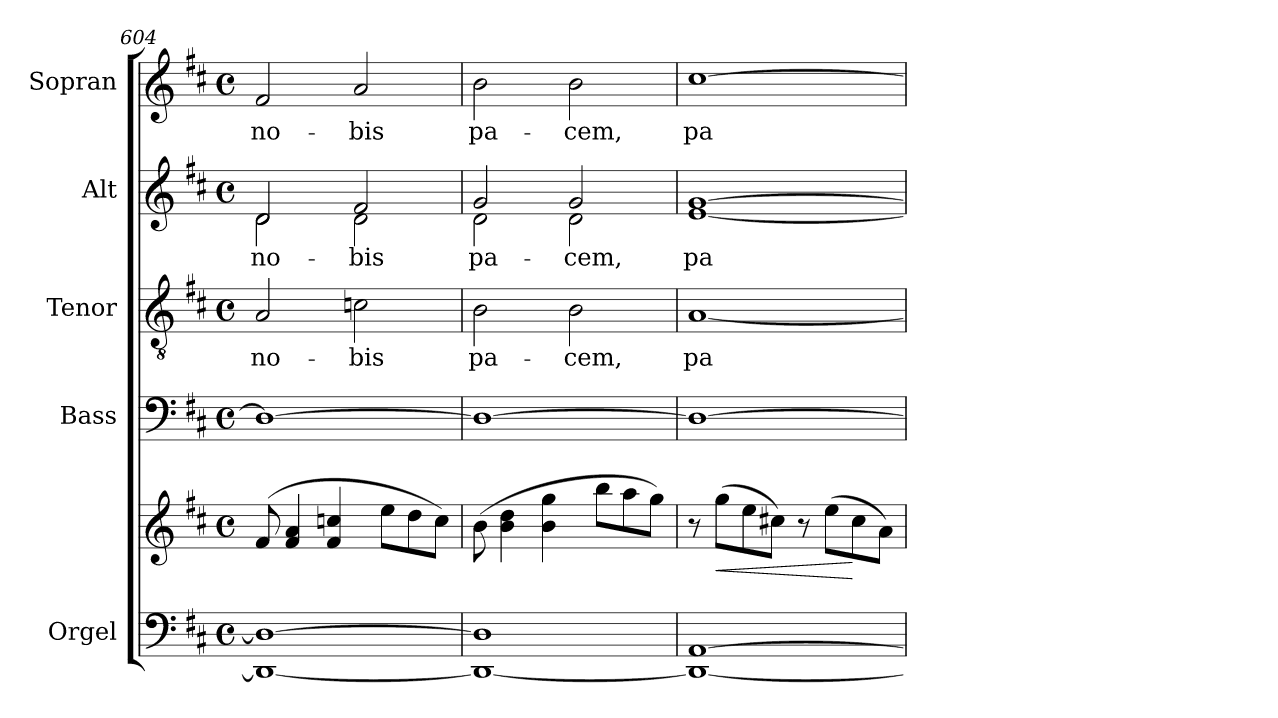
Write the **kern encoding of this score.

**kern	**kern	**dynam	**kern	**kern	**text	**kern	**text	**kern	**text
*part5	*part5	*part5	*part4	*part3	*part3	*part2	*part2	*part1	*part1
*staff6	*staff5	*staff5/6	*staff4	*staff3	*staff3	*staff2	*staff2	*staff1	*staff1
*I"Orgel	*	*	*I"Bass	*I"Tenor	*	*I"Alt	*	*I"Sopran	*
*I'Org.	*	*	*I'B	*I'T	*	*I'A	*	*I'S	*
*clefF4	*clefG2	*	*clefF4	*clefGv2	*	*clefG2	*	*clefG2	*
*k[f#c#]	*k[f#c#]	*	*k[f#c#]	*k[f#c#]	*	*k[f#c#]	*	*k[f#c#]	*
*D:	*D:	*	*D:	*D:	*	*D:	*	*D:	*
*M4/4	*M4/4	*	*M4/4	*M4/4	*	*M4/4	*	*M4/4	*
*met(c)	*met(c)	*	*met(c)	*met(c)	*	*met(c)	*	*met(c)	*
=604	=604	=604	=604	=604	=604	=604	=604	=604	=604
!	!	!	!	!	!LO:LY:b	!	!LO:LY:b	!	!LO:LY:b
*	*	*	*	*	*	*^	*	*	*
1DD_ 1D_	(>8f#/	.	1D_	2A/	no-	2d/	2d\	no-	2f#/	no-
.	4f#/ 4a/	.	.	.	.	.	.	.	.	.
.	4f#/ 4ccn/	.	.	.	.	.	.	.	.	.
!	!	!	!	!	!LO:LY:b	!	!	!LO:LY:b	!	!LO:LY:b
.	.	.	.	2cn\	-bis	2f#/	2d\	-bis	2a/	-bis
.	8ee\L	.	.	.	.	.	.	.	.	.
.	8dd\	.	.	.	.	.	.	.	.	.
.	8cc\J)	.	.	.	.	.	.	.	.	.
=605	=605	=605	=605	=605	=605	=605	=605	=605	=605	=605
!	!	!	!	!	!LO:LY:b	!	!	!LO:LY:b	!	!LO:LY:b
1DD_ 1D]	(>8b\	.	1D_	2B\	pa-	2g/	2d\	pa-	2b\	pa-
.	4b\ 4dd\	.	.	.	.	.	.	.	.	.
.	4b\ 4gg\	.	.	.	.	.	.	.	.	.
!	!	!	!	!	!LO:LY:b	!	!	!LO:LY:b	!	!LO:LY:b
.	.	.	.	2B\	-cem,	2g/	2d\	-cem,	2b\	-cem,
.	8bb\L	.	.	.	.	.	.	.	.	.
.	8aa\	.	.	.	.	.	.	.	.	.
.	8gg\J)	.	.	.	.	.	.	.	.	.
=606	=606	=606	=606	=606	=606	=606	=606	=606	=606	=606
!	!	!	!	!	!LO:LY:b	!	!	!LO:LY:b	!	!LO:LY:b
1DD_ [1AA	8r	.	1D_	[1A	pa-	[>1g	[<1e	pa-	[1cc#	pa-
!	!	!LO:HP:b	!	!	!	!	!	!	!	!
.	(>8gg\L	<	.	.	.	.	.	.	.	.
.	8ee\	.	.	.	.	.	.	.	.	.
.	8cc#X\J)	.	.	.	.	.	.	.	.	.
.	8r	.	.	.	.	.	.	.	.	.
.	(>8ee\L	.	.	.	.	.	.	.	.	.
.	8cc#\	[	.	.	.	.	.	.	.	.
.	8a\J)	.	.	.	.	.	.	.	.	.
*	*	*	*	*	*	*v	*v	*	*	*
=	=	=	=	=	=	=	=	=	=
*-	*-	*-	*-	*-	*-	*-	*-	*-	*-
